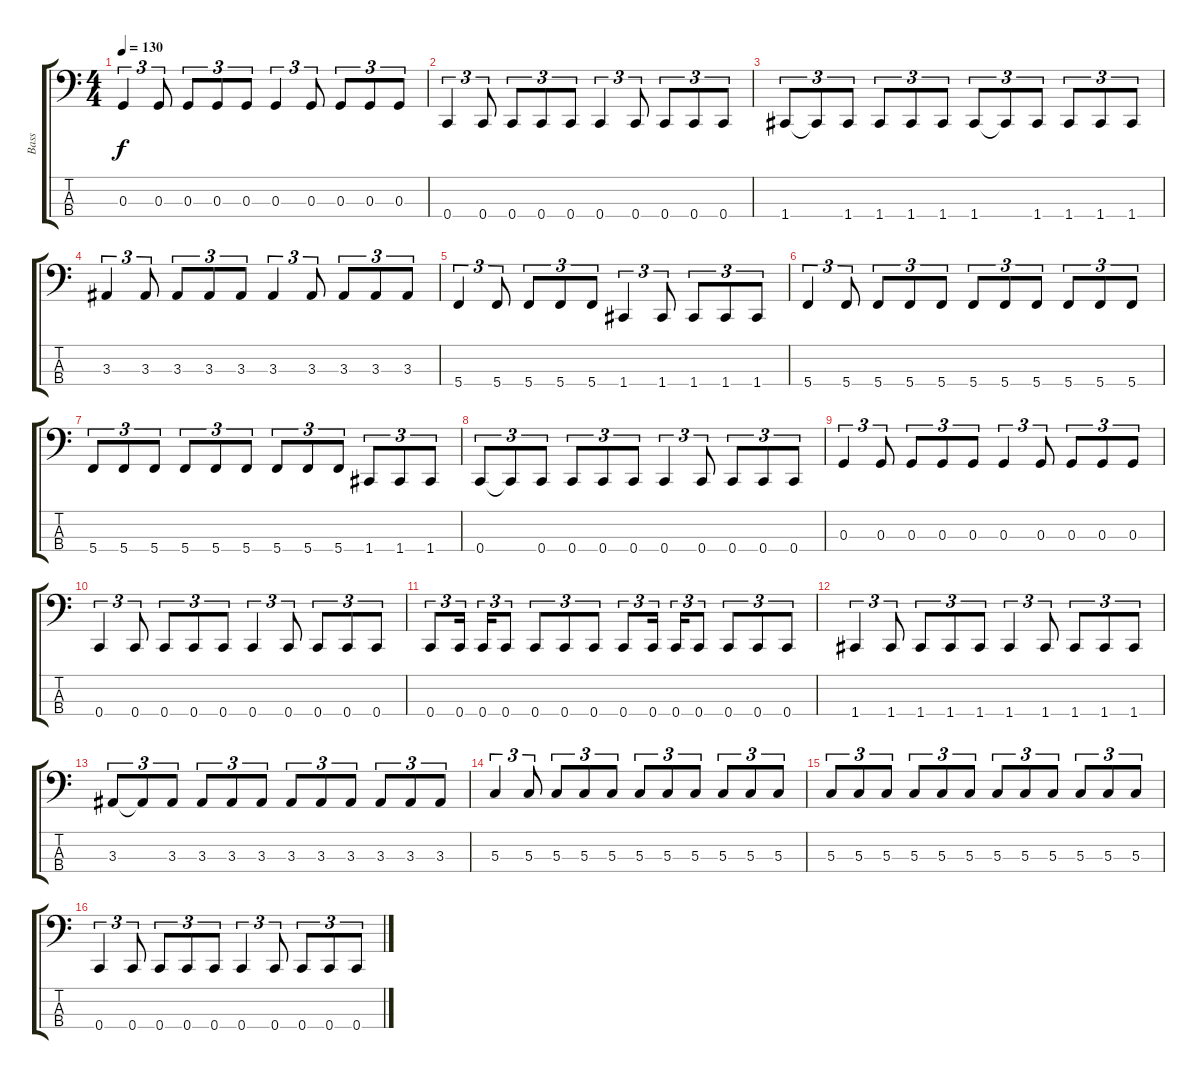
\track ("Bass" "Bass") {instrument electricbassfinger}
\staff {score tabs}
\tuning (F2 C2 G1 C1) {hide}
\ts (4 4)
\tempo 130
\clef f4
\ks c
0.3.4{tu (3 2) dy f} 0.3.8{tu (3 2)} 0.3.8{tu (3 2)} 0.3.8{tu (3 2)} 0.3.8{tu (3 2)} 0.3.4{tu (3 2)} 0.3.8{tu (3 2)} 0.3.8{tu (3 2)} 0.3.8{tu (3 2)} 0.3.8{tu (3 2)} |
0.4.4{tu (3 2)} 0.4.8{tu (3 2)} 0.4.8{tu (3 2)} 0.4.8{tu (3 2)} 0.4.8{tu (3 2)} 0.4.4{tu (3 2)} 0.4.8{tu (3 2)} 0.4.8{tu (3 2)} 0.4.8{tu (3 2)} 0.4.8{tu (3 2)} |
1.4.8{tu (3 2)} 1.4{t}.8{tu (3 2)} 1.4.8{tu (3 2)} 1.4.8{tu (3 2)} 1.4.8{tu (3 2)} 1.4.8{tu (3 2)} 1.4.8{tu (3 2)} 1.4{t}.8{tu (3 2)} 1.4.8{tu (3 2)} 1.4.8{tu (3 2)} 1.4.8{tu (3 2)} 1.4.8{tu (3 2)} |
3.3.4{tu (3 2)} 3.3.8{tu (3 2)} 3.3.8{tu (3 2)} 3.3.8{tu (3 2)} 3.3.8{tu (3 2)} 3.3.4{tu (3 2)} 3.3.8{tu (3 2)} 3.3.8{tu (3 2)} 3.3.8{tu (3 2)} 3.3.8{tu (3 2)} |
5.4.4{tu (3 2)} 5.4.8{tu (3 2)} 5.4.8{tu (3 2)} 5.4.8{tu (3 2)} 5.4.8{tu (3 2)} 1.4.4{tu (3 2)} 1.4.8{tu (3 2)} 1.4.8{tu (3 2)} 1.4.8{tu (3 2)} 1.4.8{tu (3 2)} |
5.4.4{tu (3 2)} 5.4.8{tu (3 2)} 5.4.8{tu (3 2)} 5.4.8{tu (3 2)} 5.4.8{tu (3 2)} 5.4.8{tu (3 2)} 5.4.8{tu (3 2)} 5.4.8{tu (3 2)} 5.4.8{tu (3 2)} 5.4.8{tu (3 2)} 5.4.8{tu (3 2)} |
5.4.8{tu (3 2)} 5.4.8{tu (3 2)} 5.4.8{tu (3 2)} 5.4.8{tu (3 2)} 5.4.8{tu (3 2)} 5.4.8{tu (3 2)} 5.4.8{tu (3 2)} 5.4.8{tu (3 2)} 5.4.8{tu (3 2)} 1.4.8{tu (3 2)} 1.4.8{tu (3 2)} 1.4.8{tu (3 2)} |
0.4.8{tu (3 2)} 0.4{t}.8{tu (3 2)} 0.4.8{tu (3 2)} 0.4.8{tu (3 2)} 0.4.8{tu (3 2)} 0.4.8{tu (3 2)} 0.4.4{tu (3 2)} 0.4.8{tu (3 2)} 0.4.8{tu (3 2)} 0.4.8{tu (3 2)} 0.4.8{tu (3 2)} |
0.3.4{tu (3 2)} 0.3.8{tu (3 2)} 0.3.8{tu (3 2)} 0.3.8{tu (3 2)} 0.3.8{tu (3 2)} 0.3.4{tu (3 2)} 0.3.8{tu (3 2)} 0.3.8{tu (3 2)} 0.3.8{tu (3 2)} 0.3.8{tu (3 2)} |
0.4.4{tu (3 2)} 0.4.8{tu (3 2)} 0.4.8{tu (3 2)} 0.4.8{tu (3 2)} 0.4.8{tu (3 2)} 0.4.4{tu (3 2)} 0.4.8{tu (3 2)} 0.4.8{tu (3 2)} 0.4.8{tu (3 2)} 0.4.8{tu (3 2)} |
0.4.8{tu (3 2)} 0.4.16{tu (3 2)} 0.4.16{tu (3 2)} 0.4.8{tu (3 2)} 0.4.8{tu (3 2)} 0.4.8{tu (3 2)} 0.4.8{tu (3 2)} 0.4.8{tu (3 2)} 0.4.16{tu (3 2)} 0.4.16{tu (3 2)} 0.4.8{tu (3 2)} 0.4.8{tu (3 2)} 0.4.8{tu (3 2)} 0.4.8{tu (3 2)} |
1.4.4{tu (3 2)} 1.4.8{tu (3 2)} 1.4.8{tu (3 2)} 1.4.8{tu (3 2)} 1.4.8{tu (3 2)} 1.4.4{tu (3 2)} 1.4.8{tu (3 2)} 1.4.8{tu (3 2)} 1.4.8{tu (3 2)} 1.4.8{tu (3 2)} |
3.3.8{tu (3 2)} 3.3{t}.8{tu (3 2)} 3.3.8{tu (3 2)} 3.3.8{tu (3 2)} 3.3.8{tu (3 2)} 3.3.8{tu (3 2)} 3.3.8{tu (3 2)} 3.3.8{tu (3 2)} 3.3.8{tu (3 2)} 3.3.8{tu (3 2)} 3.3.8{tu (3 2)} 3.3.8{tu (3 2)} |
5.3.4{tu (3 2)} 5.3.8{tu (3 2)} 5.3.8{tu (3 2)} 5.3.8{tu (3 2)} 5.3.8{tu (3 2)} 5.3.8{tu (3 2)} 5.3.8{tu (3 2)} 5.3.8{tu (3 2)} 5.3.8{tu (3 2)} 5.3.8{tu (3 2)} 5.3.8{tu (3 2)} |
5.3.8{tu (3 2)} 5.3.8{tu (3 2)} 5.3.8{tu (3 2)} 5.3.8{tu (3 2)} 5.3.8{tu (3 2)} 5.3.8{tu (3 2)} 5.3.8{tu (3 2)} 5.3.8{tu (3 2)} 5.3.8{tu (3 2)} 5.3.8{tu (3 2)} 5.3.8{tu (3 2)} 5.3.8{tu (3 2)} |
0.4.4{tu (3 2)} 0.4.8{tu (3 2)} 0.4.8{tu (3 2)} 0.4.8{tu (3 2)} 0.4.8{tu (3 2)} 0.4.4{tu (3 2)} 0.4.8{tu (3 2)} 0.4.8{tu (3 2)} 0.4.8{tu (3 2)} 0.4.8{tu (3 2)}
